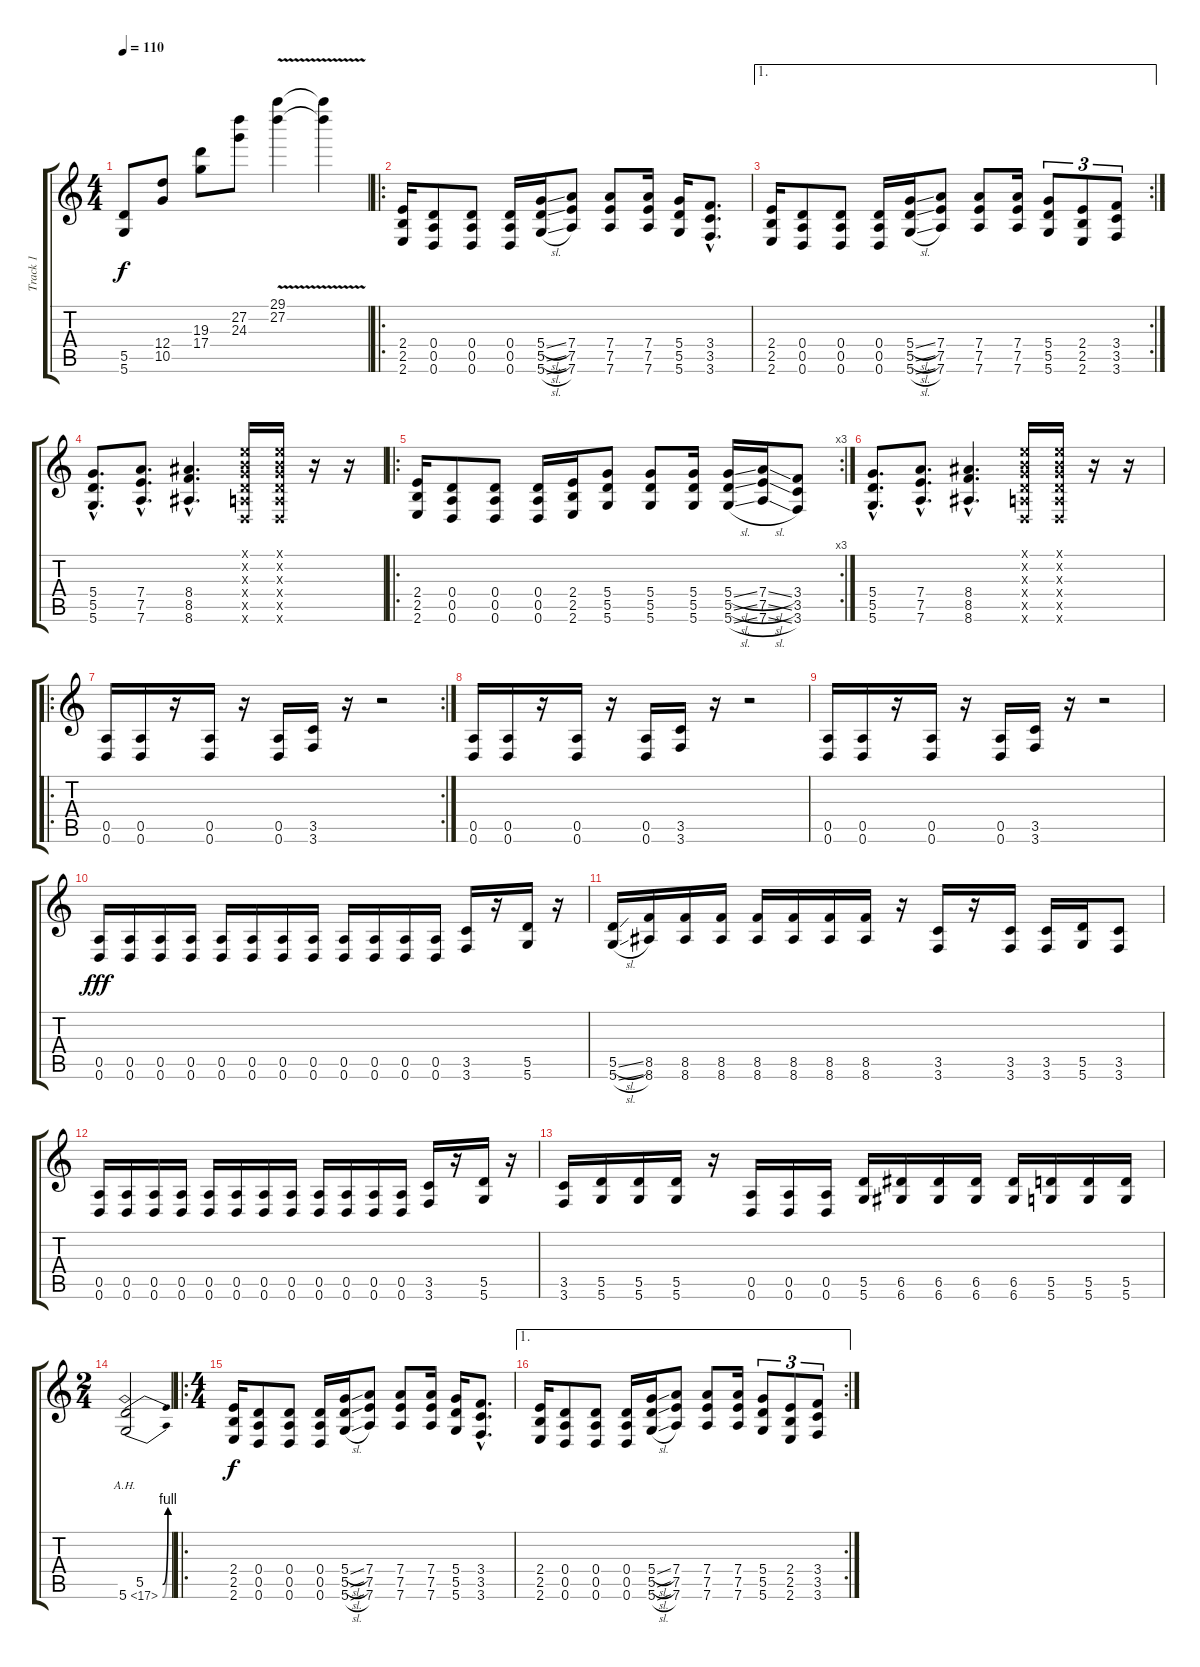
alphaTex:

\track ("Track 1" "Track 1") {instrument distortionguitar}
\staff {score tabs}
\tuning (E4 B3 G3 D3 A2 D2) {hide}
\ts (4 4)
\tempo 110
\clef g2
\ks c
(5.5 5.6).8{dy f instrument distortionguitar} (12.4 10.5).8 (19.3 17.4).8 (27.2 24.3).8 (29.1{v} 27.2{v}).4 (29.1{t} 27.2{t}).4 |
\ro
(2.4 2.5 2.6).16 (0.4 0.5 0.6).8 (0.4 0.5 0.6).8 (0.4 0.5 0.6).16 (5.4{sl} 5.5{sl} 5.6{sl}).16 (7.4 7.5 7.6).8 (7.4 7.5 7.6).8 (7.4 7.5 7.6).16 (5.4 5.5 5.6).16 (3.4{hac} 3.5{hac} 3.6{hac}).8{d} |
\ae 1
\rc 2
(2.4 2.5 2.6).16 (0.4 0.5 0.6).8 (0.4 0.5 0.6).8 (0.4 0.5 0.6).16 (5.4{sl} 5.5{sl} 5.6{sl}).16 (7.4 7.5 7.6).8 (7.4 7.5 7.6).8 (7.4 7.5 7.6).16 (5.4 5.5 5.6).8{tu (3 2)} (2.4 2.5 2.6).8{tu (3 2)} (3.4 3.5 3.6).8{tu (3 2)} |
(5.4{hac} 5.5{hac} 5.6{hac}).8{d} (7.4{hac} 7.5{hac} 7.6{hac}).8{d} (8.4{hac} 8.5{hac} 8.6{hac}).4{d} (0.1{x} 0.2{x} 0.3{x} 0.4{x} 0.5{x} 0.6{x}).16 (0.1{x} 0.2{x} 0.3{x} 0.4{x} 0.5{x} 0.6{x}).16 r.16 r.16 |
\ro
\rc 3
(2.4 2.5 2.6).16 (0.4 0.5 0.6).8 (0.4 0.5 0.6).8 (0.4 0.5 0.6).16 (2.4 2.5 2.6).16 (5.4 5.5 5.6).8 (5.4 5.5 5.6).8 (5.4 5.5 5.6).16 (5.4{sl} 5.5{sl} 5.6{sl}).16 (7.4{sl} 7.5{sl} 7.6{sl}).16 (3.4 3.5 3.6).8 |
(5.4{hac} 5.5{hac} 5.6{hac}).8{d} (7.4{hac} 7.5{hac} 7.6{hac}).8{d} (8.4{hac} 8.5{hac} 8.6{hac}).4{d} (0.1{x} 0.2{x} 0.3{x} 0.4{x} 0.5{x} 0.6{x}).16 (0.1{x} 0.2{x} 0.3{x} 0.4{x} 0.5{x} 0.6{x}).16 r.16 r.16 |
\ro
\rc 2
(0.5 0.6).16 (0.5 0.6).16 r.16 (0.5 0.6).16 r.16 (0.5 0.6).16 (3.5 3.6).16 r.16 r.2 |
(0.5 0.6).16 (0.5 0.6).16 r.16 (0.5 0.6).16 r.16 (0.5 0.6).16 (3.5 3.6).16 r.16 r.2 |
(0.5 0.6).16 (0.5 0.6).16 r.16 (0.5 0.6).16 r.16 (0.5 0.6).16 (3.5 3.6).16 r.16 r.2 |
(0.5 0.6).16{dy fff} (0.5 0.6).16 (0.5 0.6).16 (0.5 0.6).16 (0.5 0.6).16 (0.5 0.6).16 (0.5 0.6).16 (0.5 0.6).16 (0.5 0.6).16 (0.5 0.6).16 (0.5 0.6).16 (0.5 0.6).16 (3.5 3.6).16 r.16 (5.5 5.6).16 r.16 |
(5.5{sl} 5.6{sl}).16 (8.5 8.6).16 (8.5 8.6).16 (8.5 8.6).16 (8.5 8.6).16 (8.5 8.6).16 (8.5 8.6).16 (8.5 8.6).16 r.16 (3.5 3.6).16 r.16 (3.5 3.6).16 (3.5 3.6).16 (5.5 5.6).16 (3.5 3.6).8 |
(0.5 0.6).16 (0.5 0.6).16 (0.5 0.6).16 (0.5 0.6).16 (0.5 0.6).16 (0.5 0.6).16 (0.5 0.6).16 (0.5 0.6).16 (0.5 0.6).16 (0.5 0.6).16 (0.5 0.6).16 (0.5 0.6).16 (3.5 3.6).16 r.16 (5.5 5.6).16 r.16 |
(3.5 3.6).16 (5.5 5.6).16 (5.5 5.6).16 (5.5 5.6).16 r.16 (0.5 0.6).16 (0.5 0.6).16 (0.5 0.6).16 (5.5 5.6).16 (6.5 6.6).16 (6.5 6.6).16 (6.5 6.6).16 (6.5 6.6).16 (5.5 5.6).16 (5.5 5.6).16 (5.5 5.6).16 |
\ts (2 4)
(5.5{be (bend 0 0 60 4)} 5.6{be (bend 0 0 60 4) ah 12}).2 |
\ro
\ts (4 4)
(2.4 2.5 2.6).16{dy f} (0.4 0.5 0.6).8 (0.4 0.5 0.6).8 (0.4 0.5 0.6).16 (5.4{sl} 5.5{sl} 5.6{sl}).16 (7.4 7.5 7.6).8 (7.4 7.5 7.6).8 (7.4 7.5 7.6).16 (5.4 5.5 5.6).16 (3.4{hac} 3.5{hac} 3.6{hac}).8{d} |
\ae 1
\rc 2
(2.4 2.5 2.6).16 (0.4 0.5 0.6).8 (0.4 0.5 0.6).8 (0.4 0.5 0.6).16 (5.4{sl} 5.5{sl} 5.6{sl}).16 (7.4 7.5 7.6).8 (7.4 7.5 7.6).8 (7.4 7.5 7.6).16 (5.4 5.5 5.6).8{tu (3 2)} (2.4 2.5 2.6).8{tu (3 2)} (3.4 3.5 3.6).8{tu (3 2)}
